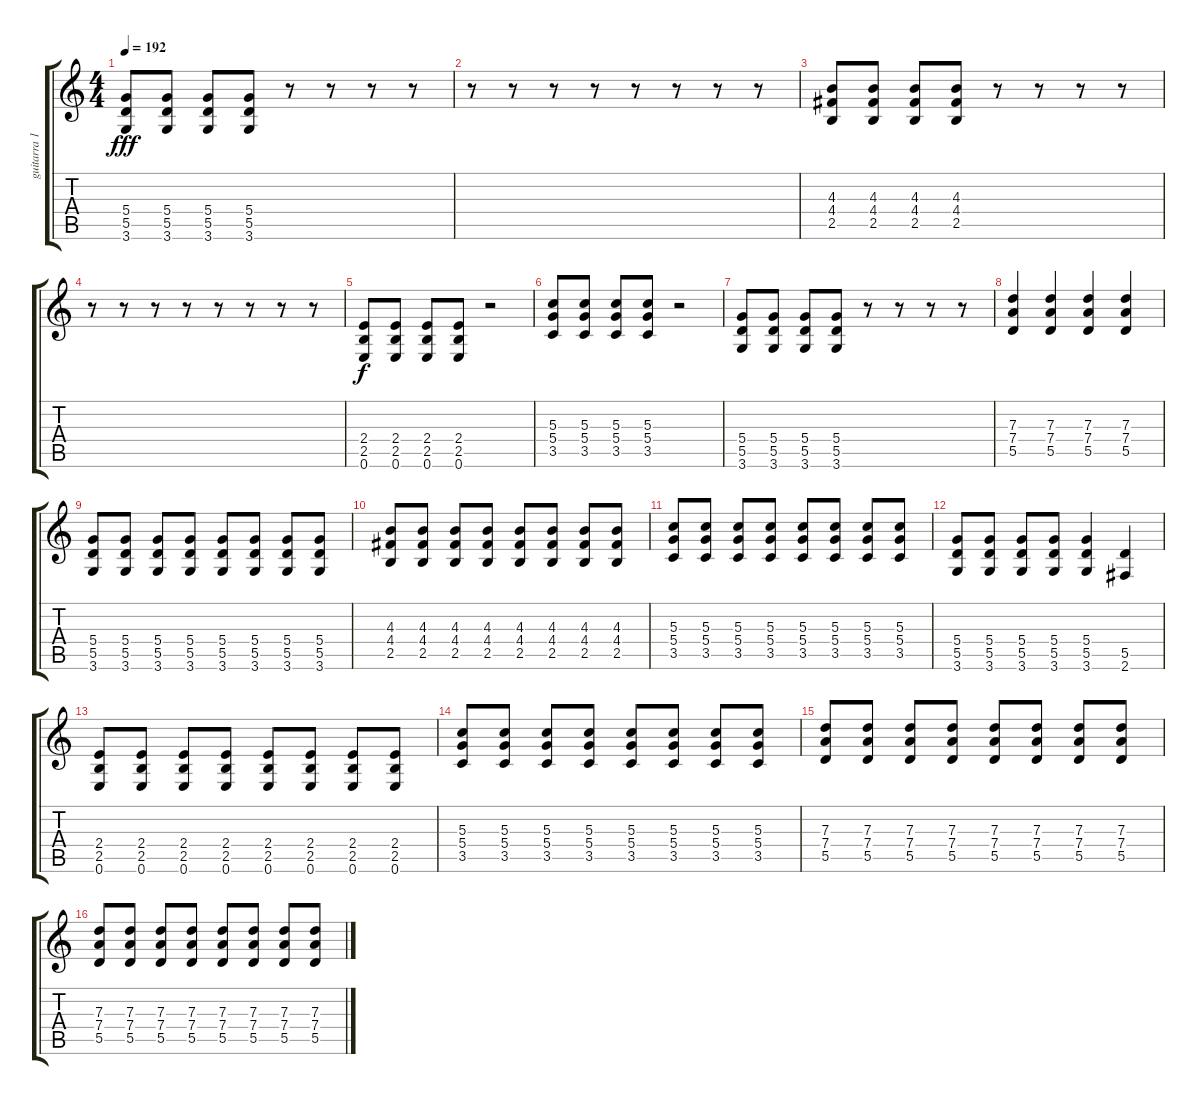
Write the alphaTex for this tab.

\track ("guitarra 1" "guitarra 1") {instrument overdrivenguitar}
\staff {score tabs}
\tuning (E4 B3 G3 D3 A2 E2) {hide}
\ts (4 4)
\tempo 192
\clef g2
\ks c
(5.4 5.5 3.6).8{dy fff} (5.4 5.5 3.6).8 (5.4 5.5 3.6).8 (5.4 5.5 3.6).8 r.8 r.8 r.8 r.8 |
r.8 r.8 r.8 r.8 r.8 r.8 r.8 r.8 |
(4.3 4.4 2.5).8 (4.3 4.4 2.5).8 (4.3 4.4 2.5).8 (4.3 4.4 2.5).8 r.8 r.8 r.8 r.8 |
r.8 r.8 r.8 r.8 r.8 r.8 r.8 r.8 |
(2.4 2.5 0.6).8{dy f} (2.4 2.5 0.6).8 (2.4 2.5 0.6).8 (2.4 2.5 0.6).8 r.2 |
(5.3 5.4 3.5).8 (5.3 5.4 3.5).8 (5.3 5.4 3.5).8 (5.3 5.4 3.5).8 r.2 |
(5.4 5.5 3.6).8 (5.4 5.5 3.6).8 (5.4 5.5 3.6).8 (5.4 5.5 3.6).8 r.8 r.8 r.8 r.8 |
(7.3 7.4 5.5).4 (7.3 7.4 5.5).4 (7.3 7.4 5.5).4 (7.3 7.4 5.5).4 |
(5.4 5.5 3.6).8 (5.4 5.5 3.6).8 (5.4 5.5 3.6).8 (5.4 5.5 3.6).8 (5.4 5.5 3.6).8 (5.4 5.5 3.6).8 (5.4 5.5 3.6).8 (5.4 5.5 3.6).8 |
(4.3 4.4 2.5).8 (4.3 4.4 2.5).8 (4.3 4.4 2.5).8 (4.3 4.4 2.5).8 (4.3 4.4 2.5).8 (4.3 4.4 2.5).8 (4.3 4.4 2.5).8 (4.3 4.4 2.5).8 |
(5.3 5.4 3.5).8 (5.3 5.4 3.5).8 (5.3 5.4 3.5).8 (5.3 5.4 3.5).8 (5.3 5.4 3.5).8 (5.3 5.4 3.5).8 (5.3 5.4 3.5).8 (5.3 5.4 3.5).8 |
(5.4 5.5 3.6).8 (5.4 5.5 3.6).8 (5.4 5.5 3.6).8 (5.4 5.5 3.6).8 (5.4 5.5 3.6).4 (5.5 2.6).4 |
(2.4 2.5 0.6).8 (2.4 2.5 0.6).8 (2.4 2.5 0.6).8 (2.4 2.5 0.6).8 (2.4 2.5 0.6).8 (2.4 2.5 0.6).8 (2.4 2.5 0.6).8 (2.4 2.5 0.6).8 |
(5.3 5.4 3.5).8 (5.3 5.4 3.5).8 (5.3 5.4 3.5).8 (5.3 5.4 3.5).8 (5.3 5.4 3.5).8 (5.3 5.4 3.5).8 (5.3 5.4 3.5).8 (5.3 5.4 3.5).8 |
(7.3 7.4 5.5).8 (7.3 7.4 5.5).8 (7.3 7.4 5.5).8 (7.3 7.4 5.5).8 (7.3 7.4 5.5).8 (7.3 7.4 5.5).8 (7.3 7.4 5.5).8 (7.3 7.4 5.5).8 |
(7.3 7.4 5.5).8 (7.3 7.4 5.5).8 (7.3 7.4 5.5).8 (7.3 7.4 5.5).8 (7.3 7.4 5.5).8 (7.3 7.4 5.5).8 (7.3 7.4 5.5).8 (7.3 7.4 5.5).8
